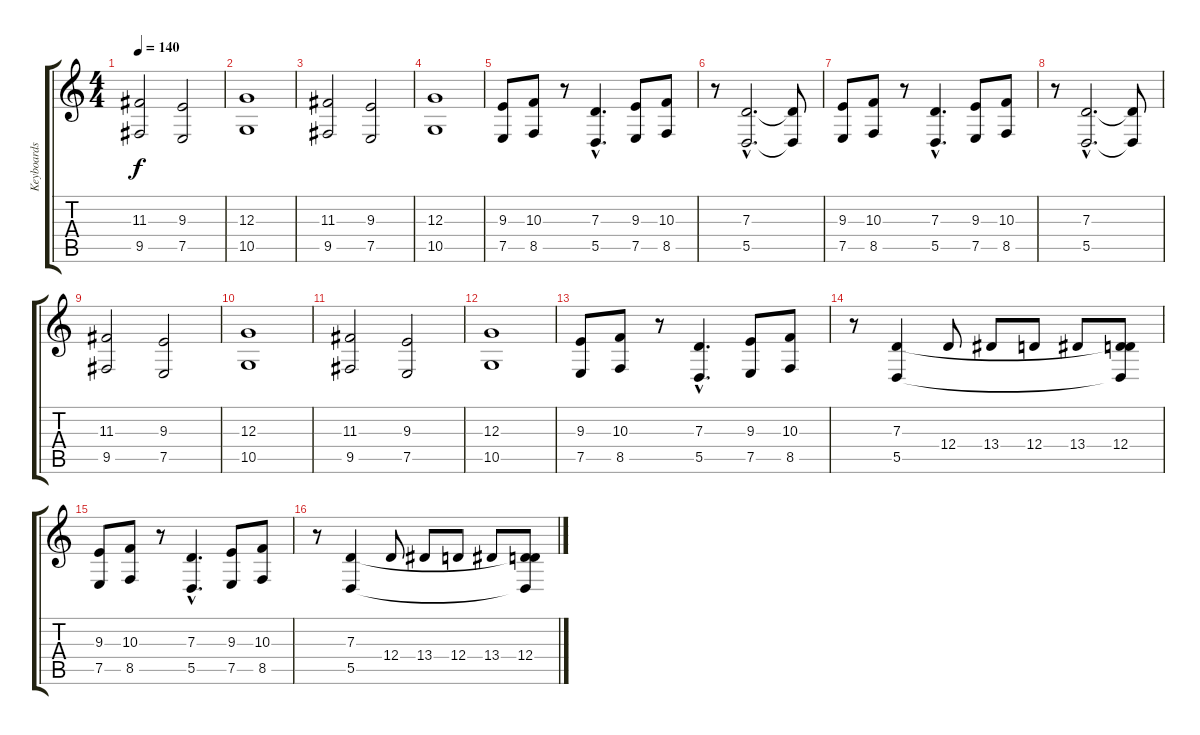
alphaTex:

\track ("Keyboards" "Keyboards") {instrument stringensemble1}
\staff {score tabs}
\tuning (E4 B3 G3 D3 A2 E2) {hide}
\ts (4 4)
\tempo 140
\clef g2
\ks c
(11.3 9.5).2{dy f} (9.3 7.5).2 |
(12.3 10.5).1 |
(11.3 9.5).2 (9.3 7.5).2 |
(12.3 10.5).1 |
(9.3 7.5).8 (10.3 8.5).8 r.8 (7.3{hac} 5.5{hac}).4{d} (9.3 7.5).8 (10.3 8.5).8 |
r.8 (7.3{hac} 5.5{hac}).2{d} (7.3{t} 5.5{t}).8 |
(9.3 7.5).8 (10.3 8.5).8 r.8 (7.3{hac} 5.5{hac}).4{d} (9.3 7.5).8 (10.3 8.5).8 |
r.8 (7.3{hac} 5.5{hac}).2{d} (7.3{t} 5.5{t}).8 |
(11.3 9.5).2 (9.3 7.5).2 |
(12.3 10.5).1 |
(11.3 9.5).2 (9.3 7.5).2 |
(12.3 10.5).1 |
(9.3 7.5).8 (10.3 8.5).8 r.8 (7.3{hac} 5.5{hac}).4{d} (9.3 7.5).8 (10.3 8.5).8 |
r.8 (7.3 5.5).4 12.4.8 13.4.8 12.4.8 13.4.8 (7.3{t} 12.4 5.5{t}).8 |
(9.3 7.5).8 (10.3 8.5).8 r.8 (7.3{hac} 5.5{hac}).4{d} (9.3 7.5).8 (10.3 8.5).8 |
r.8 (7.3 5.5).4 12.4.8 13.4.8 12.4.8 13.4.8 (7.3{t} 12.4 5.5{t}).8
